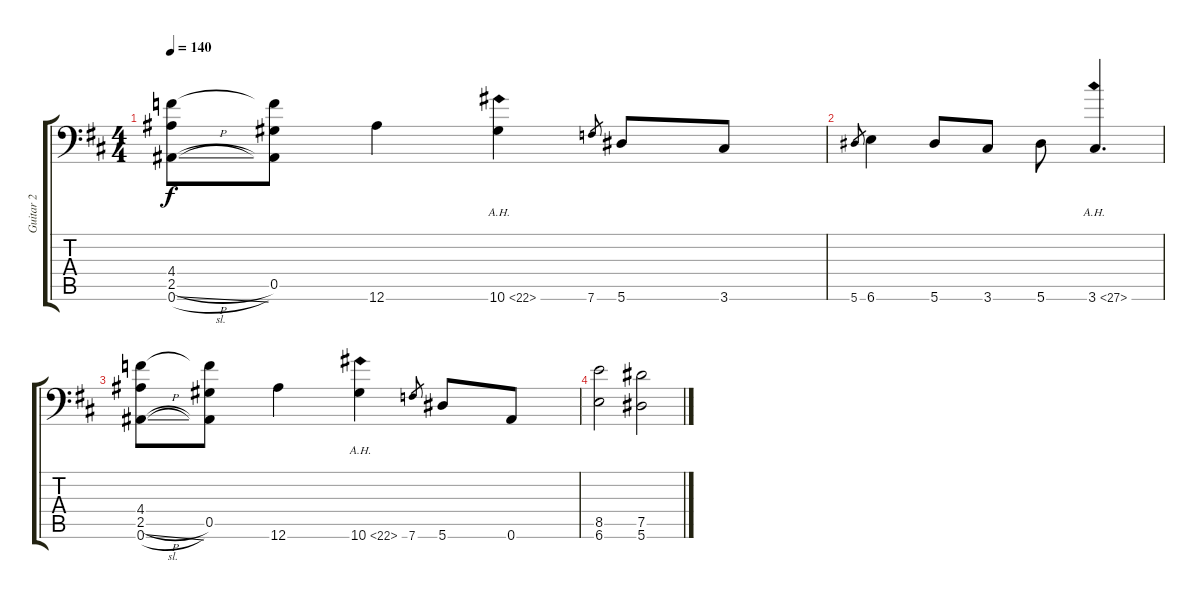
\track ("Guitar 2" "Guitar 2") {instrument overdrivenguitar}
\staff {score tabs}
\tuning (Eb4 Bb3 Gb3 Db3 Ab2 Bb1) {hide}
\ts (4 4)
\tempo 140
\clef f4
\ks d
(4.4 2.5{h} 0.6{sl}).8{dy f} (4.4{t} 0.5 0.6{t}).8 12.6.4 10.6{ah 12}.4 7.6.8{gr} 5.6.8 3.6.8 |
5.6.8{gr} 6.6.4 5.6.8 3.6.8 5.6.8 3.6{ah 24}.4{d} |
(4.4 2.5{h} 0.6{sl}).8 (4.4{t} 0.5 0.6{t}).8 12.6.4 10.6{ah 12}.4 7.6.8{gr} 5.6.8 0.6.8 |
(8.5 6.6).2 (7.5 5.6).2
